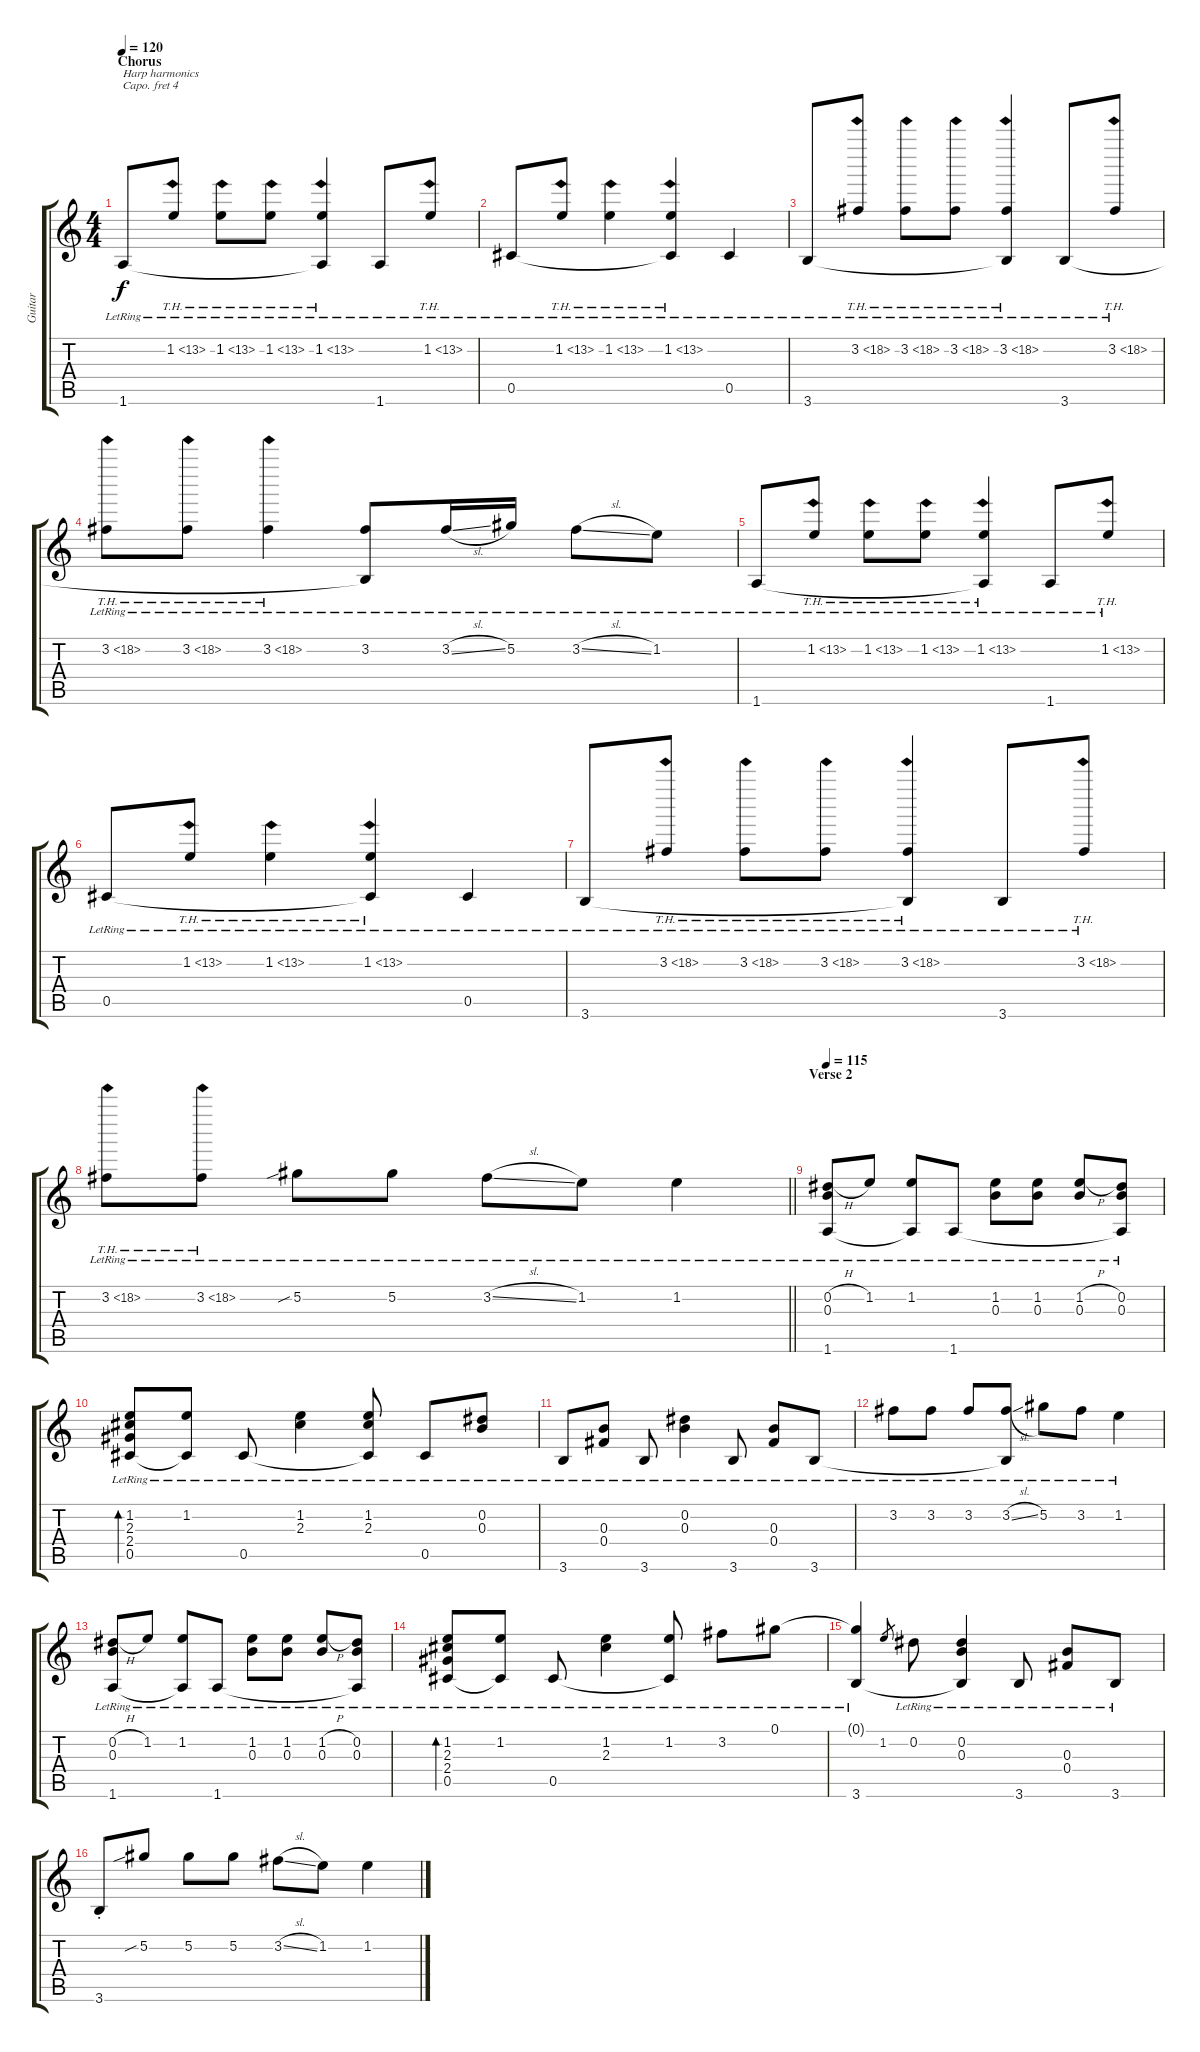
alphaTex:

\track ("Guitar" "Guitar") {instrument acousticguitarsteel}
\staff {score tabs}
\capo 4
\tuning (E4 B3 G3 D3 A2 E2) {hide}
\ts (4 4)
\section ("" "Chorus")
\tempo 120
\clef g2
\ks c
1.6{lr}.8{txt "Harp harmonics" dy f} 1.2{th 12 lr}.8 1.2{th 12 lr}.8 1.2{th 12 lr}.8 (1.2{th 12 lr} 1.6{t}).4 1.6{lr}.8 1.2{th 12 lr}.8 |
0.5{lr}.8 1.2{th 12 lr}.8 1.2{th 12 lr}.4 (1.2{th 12 lr} 0.5{t}).4 0.5{lr}.4 |
3.6{lr}.8 3.2{th 15 lr}.8 3.2{th 15 lr}.8 3.2{th 15 lr}.8 (3.2{th 15 lr} 3.6{t}).4 3.6{lr}.8 3.2{th 15 lr}.8 |
3.2{th 15 lr}.8 3.2{th 15 lr}.8 3.2{th 15 lr}.4 (3.2{lr} 3.6{t}).8 3.2{sl lr}.16 5.2{lr}.16 3.2{sl lr}.8 1.2{lr}.8 |
1.6{lr}.8 1.2{th 12 lr}.8 1.2{th 12 lr}.8 1.2{th 12 lr}.8 (1.2{th 12 lr} 1.6{t}).4 1.6{lr}.8 1.2{th 12 lr}.8 |
0.5{lr}.8 1.2{th 12 lr}.8 1.2{th 12 lr}.4 (1.2{th 12 lr} 0.5{t}).4 0.5{lr}.4 |
3.6{lr}.8 3.2{th 15 lr}.8 3.2{th 15 lr}.8 3.2{th 15 lr}.8 (3.2{th 15 lr} 3.6{t}).4 3.6{lr}.8 3.2{th 15 lr}.8 |
\barLineRight lightlight
3.2{th 15 lr}.8 3.2{th 15 lr}.8 5.2{sib lr}.8 5.2{lr}.8 3.2{sl lr}.8 1.2{lr}.8 1.2{lr}.4 |
\section ("" "Verse 2")
\tempo 115
(0.2{h lr} 0.3{lr} 1.6{lr}).8 1.2{lr}.8 (1.2{lr} 1.6{t}).8 1.6{lr}.8 (1.2{lr} 0.3{lr}).8 (1.2{lr} 0.3{lr}).8 (1.2{h lr} 0.3{lr}).8 (0.2{lr} 0.3{lr} 1.6{t}).8 |
(1.2{lr} 2.3{lr} 2.4{lr} 0.5{lr}).8{bd 60} (1.2{lr} 0.5{t}).8 0.5{lr}.8 (1.2{lr} 2.3{lr}).4 (1.2{lr} 2.3{lr} 0.5{t}).8 0.5{lr}.8 (0.2{lr} 0.3{lr}).8 |
3.6{lr}.8 (0.3{lr} 0.4{lr}).8 3.6{lr}.8 (0.2{lr} 0.3{lr}).4 3.6{lr}.8 (0.3{lr} 0.4{lr}).8 3.6{lr}.8 |
3.2{lr}.8 3.2{lr}.8 3.2{lr}.8 (3.2{sl lr} 3.6{t}).8 5.2{lr}.8 3.2{lr}.8 1.2{lr}.4 |
(0.2{h lr} 0.3{lr} 1.6{lr}).8 1.2{lr}.8 (1.2{lr} 1.6{t}).8 1.6{lr}.8 (1.2{lr} 0.3{lr}).8 (1.2{lr} 0.3{lr}).8 (1.2{h lr} 0.3{lr}).8 (0.2{lr} 0.3{lr} 1.6{t}).8 |
(1.2{lr} 2.3{lr} 2.4{lr} 0.5{lr}).8{bd 60} (1.2{lr} 0.5{t}).8 0.5{lr}.8 (1.2{lr} 2.3{lr}).4 (1.2{lr} 0.5{t}).8 3.2{lr}.8 0.1{lr}.8 |
(0.1{t} 3.6{lr}).4 1.2.8{gr} 0.2{lr}.8 (0.2{lr} 0.3{lr} 3.6{t}).4 3.6{lr}.8 (0.3{lr} 0.4{lr}).8 3.6{lr}.8 |
3.6{st}.8 5.2{sib}.8 5.2.8 5.2.8 3.2{sl}.8 1.2.8 1.2.4
